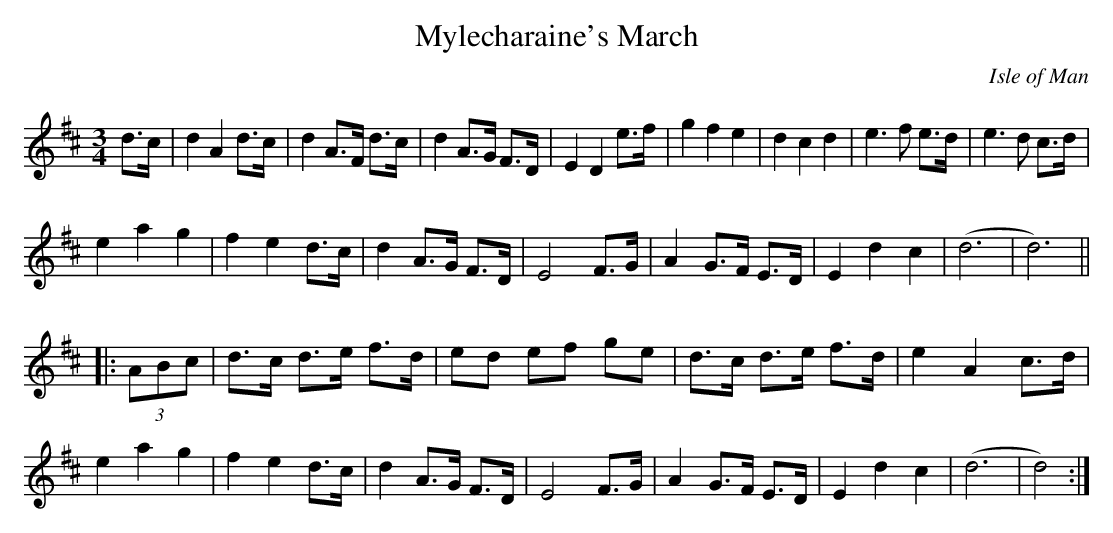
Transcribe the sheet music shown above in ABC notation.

X:1
T:Mylecharaine's March
M:3/4
O:Isle of Man
K:D
d>c |\
d2 A2 d>c | d2 A>F d>c | \
d2 A>G F>D | E2 D2 e>f |\
g2 f2 e2 | d2c2 d2 | e3f e>d | e3 d c>d |
e2 a2 g2 | f2 e2 d>c | d2 A>G F>D | E4 F>G |\
A2 G>F E>D | E2 d2 c2 | (d6 | d6)||
|: (3ABc |\
d>c d>e f>d | ed ef ge| \
d>c d>e f>d | e2 A2 c>d|
e2 a2 g2 | f2 e2 d>c | d2 A>G F>D| E4 F>G |\
A2 G>F E>D | E2 d2 c2 | (d6 | d4) :|
